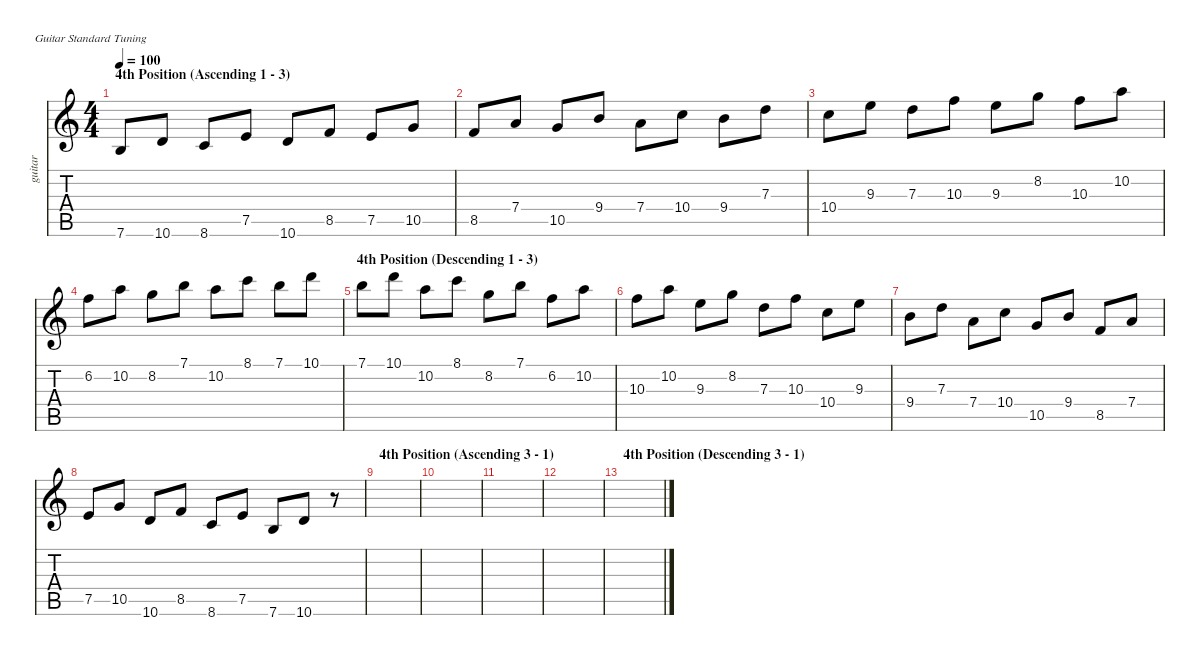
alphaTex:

\defaultSystemsLayout 4
\hideDynamics
\bracketExtendMode nobrackets
\otherSystemsTrackNameOrientation horizontal
\track ("Clean Guitar" "guitar") {instrument electricguitarclean}
\staff {score tabs}
\tuning (E4 B3 G3 D3 A2 E2)
\ts (4 4)
\section ("" "4th Position (Ascending 1 - 3)")
\tempo 100
\clef g2
\ks c
7.6.8{dy mf beam Up} 10.6.8{beam Up} 8.6.8{beam Up} 7.5.8{beam Up} 10.6.8{beam Up} 8.5.8{beam Up} 7.5.8{beam Up} 10.5.8{beam Up} |
8.5.8{beam Up} 7.4.8{beam Up} 10.5.8{beam Up} 9.4.8{beam Up} 7.4.8{beam Down} 10.4.8{beam Down} 9.4.8{beam Down} 7.3.8{beam Down} |
10.4.8{beam Down} 9.3.8{beam Down} 7.3.8{beam Down} 10.3.8{beam Down} 9.3.8{beam Down} 8.2.8{beam Down} 10.3.8{beam Down} 10.2.8{beam Down} |
6.2.8{beam Down} 10.2.8{beam Down} 8.2.8{beam Down} 7.1.8{beam Down} 10.2.8{beam Down} 8.1.8{beam Down} 7.1.8{beam Down} 10.1.8{beam Down} |
\section ("" "4th Position (Descending 1 - 3)")
7.1.8{beam Down} 10.1.8{beam Down} 10.2.8{beam Down} 8.1.8{beam Down} 8.2.8{beam Down} 7.1.8{beam Down} 6.2.8{beam Down} 10.2.8{beam Down} |
10.3.8{beam Down} 10.2.8{beam Down} 9.3.8{beam Down} 8.2.8{beam Down} 7.3.8{beam Down} 10.3.8{beam Down} 10.4.8{beam Down} 9.3.8{beam Down} |
9.4.8{beam Down} 7.3.8{beam Down} 7.4.8{beam Down} 10.4.8{beam Down} 10.5.8{beam Up} 9.4.8{beam Up} 8.5.8{beam Up} 7.4.8{beam Up} |
7.5.8{beam Up} 10.5.8{beam Up} 10.6.8{beam Up} 8.5.8{beam Up} 8.6.8{beam Up} 7.5.8{beam Up} 7.6.8{beam Up} 10.6.8{beam Up} r.8{beam Up} |
\section ("" "4th Position (Ascending 3 - 1)")
|
|
|
|
\section ("" "4th Position (Descending 3 - 1)")
